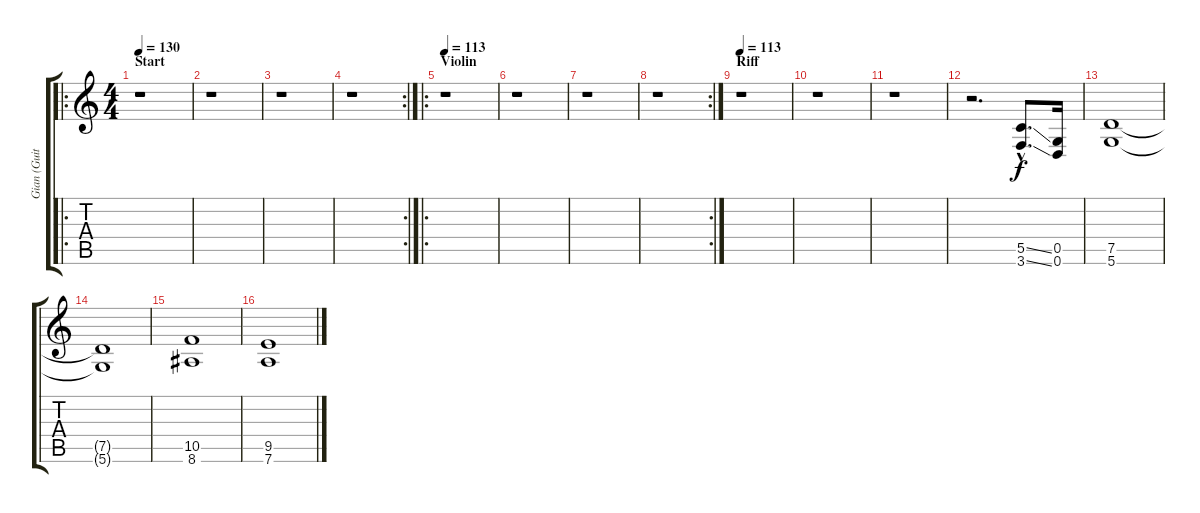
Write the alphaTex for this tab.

\track ("Gian (Guitar)" "Gian (Guit") {instrument overdrivenguitar}
\staff {score tabs}
\tuning (D4 A3 F3 C3 G2 D2) {hide}
\ro
\ts (4 4)
\section ("" "Start")
\tempo 130
\tempo 113
\tempo 130
\clef g2
\ks c
r.1{dy f instrument overdrivenguitar} |
r.1 |
r.1 |
\rc 2
r.1 |
\ro
\section ("" "Violin")
\tempo 113
r.1 |
r.1 |
r.1 |
\rc 2
r.1 |
\section ("" "Riff")
\tempo 113
r.1 |
r.1 |
r.1 |
r.2{d} (5.5{ss hac} 3.6{ss hac}).8{d} (0.5 0.6).16 |
(7.5 5.6).1 |
(7.5{t} 5.6{t}).1 |
(10.5 8.6).1 |
(9.5 7.6).1
